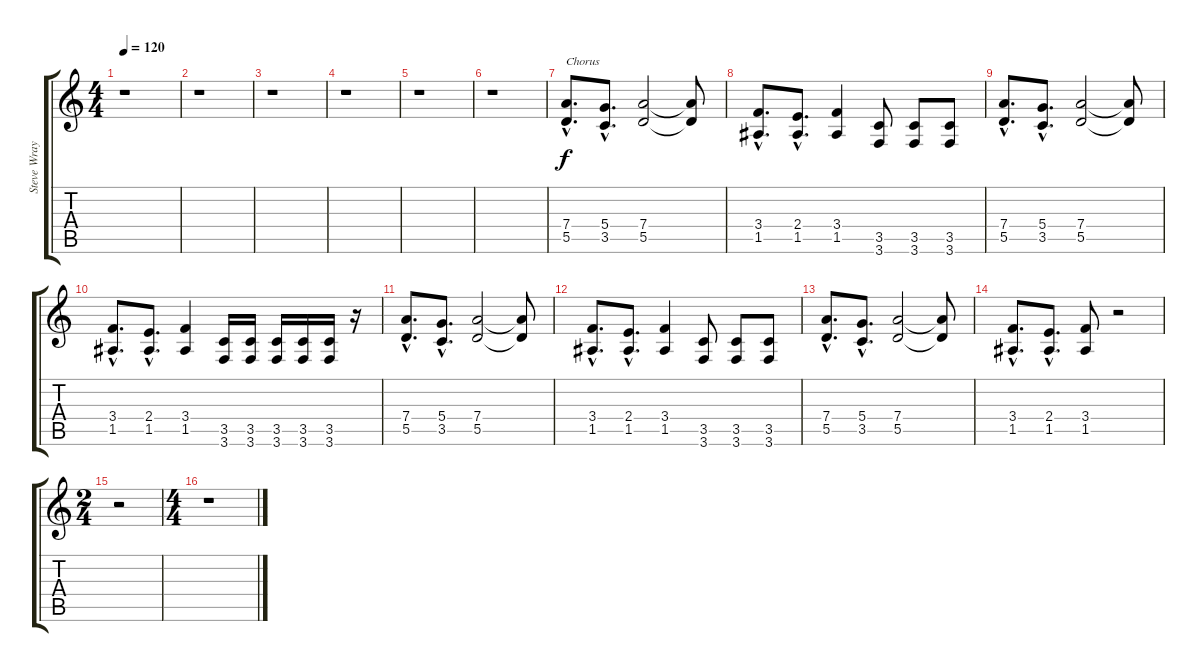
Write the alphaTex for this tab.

\track ("Steve Wray" "Steve Wray") {instrument distortionguitar}
\staff {score tabs}
\tuning (E4 B3 G3 D3 A2 D2) {hide}
\ts (4 4)
\tempo 120
\clef g2
\ks c
r.1{dy f} |
r.1 |
r.1 |
r.1 |
r.1 |
r.1 |
(7.4{hac} 5.5{hac}).8{d txt "Chorus"} (5.4{hac} 3.5{hac}).8{d} (7.4 5.5).2 (7.4{t} 5.5{t}).8 |
(3.4{hac} 1.5{hac}).8{d} (2.4{hac} 1.5{hac}).8{d} (3.4 1.5).4 (3.5 3.6).8 (3.5 3.6).8 (3.5 3.6).8 |
(7.4{hac} 5.5{hac}).8{d} (5.4{hac} 3.5{hac}).8{d} (7.4 5.5).2 (7.4{t} 5.5{t}).8 |
(3.4{hac} 1.5{hac}).8{d} (2.4{hac} 1.5{hac}).8{d} (3.4 1.5).4 (3.5 3.6).16 (3.5 3.6).16 (3.5 3.6).16 (3.5 3.6).16 (3.5 3.6).16 r.16 |
(7.4{hac} 5.5{hac}).8{d} (5.4{hac} 3.5{hac}).8{d} (7.4 5.5).2 (7.4{t} 5.5{t}).8 |
(3.4{hac} 1.5{hac}).8{d} (2.4{hac} 1.5{hac}).8{d} (3.4 1.5).4 (3.5 3.6).8 (3.5 3.6).8 (3.5 3.6).8 |
(7.4{hac} 5.5{hac}).8{d} (5.4{hac} 3.5{hac}).8{d} (7.4 5.5).2 (7.4{t} 5.5{t}).8 |
(3.4{hac} 1.5{hac}).8{d} (2.4{hac} 1.5{hac}).8{d} (3.4 1.5).8 r.2 |
\ts (2 4)
r.2 |
\ts (4 4)
r.1
